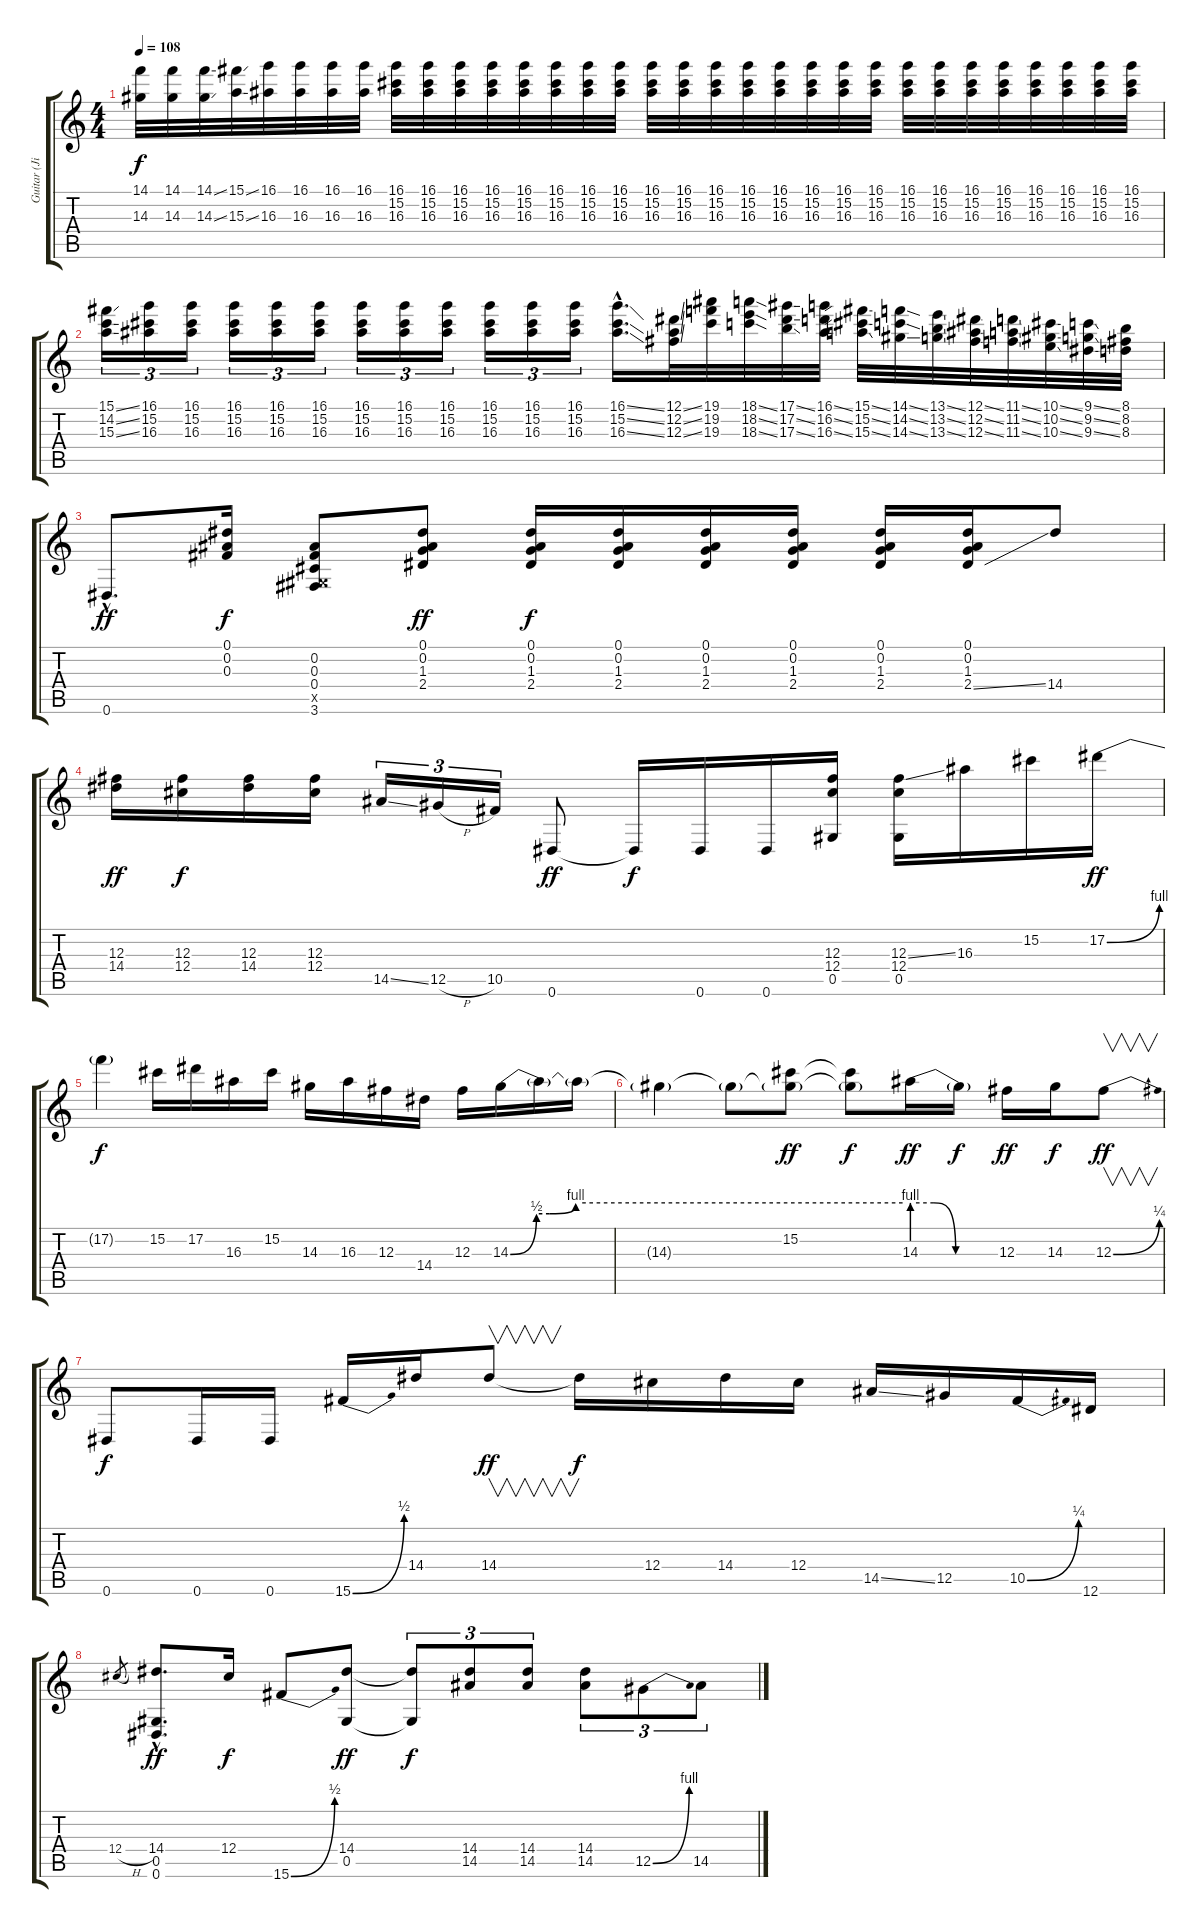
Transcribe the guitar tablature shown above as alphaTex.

\track ("Guitar (Jimi Hendrix)" "Guitar (Ji") {instrument overdrivenguitar}
\staff {score tabs}
\tuning (Eb4 Bb3 Gb3 Db3 Ab2 Eb2) {hide}
\ts (4 4)
\tempo 108
\clef g2
\ks c
(14.1 14.3).32{dy f} (14.1 14.3).32 (14.1{ss} 14.3{ss}).32 (15.1{ss} 15.3{ss}).32 (16.1 16.3).32 (16.1 16.3).32 (16.1 16.3).32 (16.1 16.3).32 (16.1 15.2 16.3).32 (16.1 15.2 16.3).32 (16.1 15.2 16.3).32 (16.1 15.2 16.3).32 (16.1 15.2 16.3).32 (16.1 15.2 16.3).32 (16.1 15.2 16.3).32 (16.1 15.2 16.3).32 (16.1 15.2 16.3).32 (16.1 15.2 16.3).32 (16.1 15.2 16.3).32 (16.1 15.2 16.3).32 (16.1 15.2 16.3).32 (16.1 15.2 16.3).32 (16.1 15.2 16.3).32 (16.1 15.2 16.3).32 (16.1 15.2 16.3).32 (16.1 15.2 16.3).32 (16.1 15.2 16.3).32 (16.1 15.2 16.3).32 (16.1 15.2 16.3).32 (16.1 15.2 16.3).32 (16.1 15.2 16.3).32 (16.1 15.2 16.3).32 |
(15.1{ss} 14.2{ss} 15.3{ss}).16{tu (3 2)} (16.1 15.2 16.3).16{tu (3 2)} (16.1 15.2 16.3).16{tu (3 2)} (16.1 15.2 16.3).16{tu (3 2)} (16.1 15.2 16.3).16{tu (3 2)} (16.1 15.2 16.3).16{tu (3 2)} (16.1 15.2 16.3).16{tu (3 2)} (16.1 15.2 16.3).16{tu (3 2)} (16.1 15.2 16.3).16{tu (3 2)} (16.1 15.2 16.3).16{tu (3 2)} (16.1 15.2 16.3).16{tu (3 2)} (16.1 15.2 16.3).16{tu (3 2)} (16.1{ss hac} 15.2{ss hac} 16.3{ss hac}).16{d} (12.1{ss} 12.2{ss} 12.3{ss}).32 (19.1 19.2 19.3).32 (18.1{ss} 18.2{ss} 18.3{ss}).32 (17.1{ss} 17.2{ss} 17.3{ss}).32 (16.1{ss} 16.2{ss} 16.3{ss}).32 (15.1{ss} 15.2{ss} 15.3{ss}).32 (14.1{ss} 14.2{ss} 14.3{ss}).32 (13.1{ss} 13.2{ss} 13.3{ss}).32 (12.1{ss} 12.2{ss} 12.3{ss}).32 (11.1{ss} 11.2{ss} 11.3{ss}).32 (10.1{ss} 10.2{ss} 10.3{ss}).32 (9.1{ss} 9.2{ss} 9.3{ss}).32 (8.1 8.2 8.3).32 |
0.6{hac}.8{d dy ff} (0.1 0.2 0.3).16{dy f} (0.2 0.3 0.4 0.5{x} 3.6).8 (0.1 0.2 1.3 2.4).8{dy ff} (0.1 0.2 1.3 2.4).16{dy f} (0.1 0.2 1.3 2.4).16 (0.1 0.2 1.3 2.4).16 (0.1 0.2 1.3 2.4).16 (0.1 0.2 1.3 2.4).16 (0.1 0.2 1.3 2.4{ss}).16 14.4.8 |
(12.3 14.4).16{dy ff} (12.3 12.4).16{dy f} (12.3 14.4).16 (12.3 12.4).16 14.5{ss}.16{tu (3 2)} 12.5{h}.16{tu (3 2)} 10.5.16{tu (3 2)} 0.6.8{dy ff} 0.6{t}.16{dy f} 0.6.16 0.6.16 (12.3 12.4 0.5).16 (12.3{ss} 12.4 0.5).16 16.3.16 15.2.16 17.2{be (bend 0 0 60 4)}.16{dy ff} |
17.2{t}.4{dy f} 15.2.16 17.2.16 16.3.16 15.2.16 14.3.16 16.3.16 12.3.16 14.4.16 12.3.16 14.3{be (custom 0 0 4 2 6 2 10 4 60 4)}.16 14.3{t}.16 14.3{t}.16 |
14.3{t}.4 14.3{t}.8 (15.2 14.3{t}).8{dy ff} (15.2{t} 14.3{t}).8{dy f} 14.3{be (custom 0 4 15 4 30 0 60 0)}.16{dy ff} 14.3{t}.16{dy f} 12.3.16{dy ff} 14.3.16{dy f} 12.3{be (bend 0 0 60 1)}.8{v dy ff} |
0.6.8{dy f} 0.6.16 0.6.16 15.6{be (bend 0 0 60 2)}.16 14.4.16 14.4.8{v dy ff} 14.4{t}.16{dy f} 12.4.16 14.4.16 12.4.16 14.5{ss}.16 12.5.16 10.5{be (bend 0 0 60 1)}.16 12.6.16 |
12.4{h}.8{gr} (14.4{hac} 0.5{hac} 0.6{hac}).8{d dy ff} 12.4.16{dy f} 15.6{be (bend 0 0 60 2)}.8 (14.4 0.5).8{dy ff} (14.4{t} 0.5{t}).8{tu (3 2) dy f} (14.4 14.5).8{tu (3 2)} (14.4 14.5).8{tu (3 2)} (14.4 14.5).8{tu (3 2)} 12.5{be (bend 0 0 60 4)}.8{tu (3 2)} 14.5.8{tu (3 2)}
